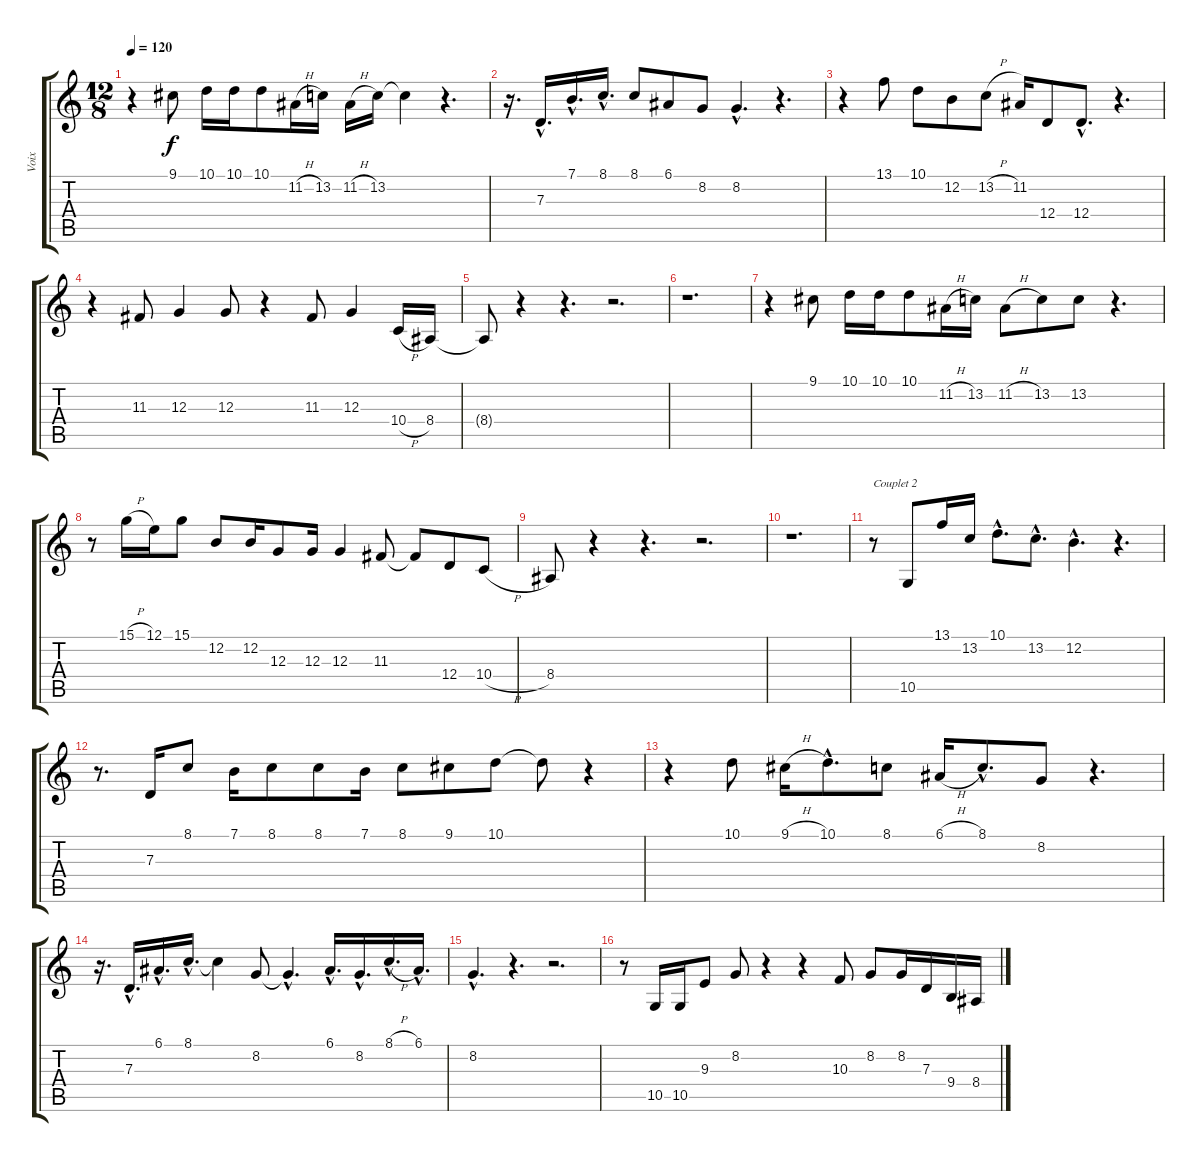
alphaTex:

\track ("Voix" "Voix") {instrument accordion}
\staff {score tabs}
\tuning (E4 B3 G3 D3 A2 E2) {hide}
\ts (12 8)
\tempo 120
\clef g2
\ks c
r.4{dy f} 9.1.8 10.1.16 10.1.16 10.1.8 11.2{h}.16 13.2.16 11.2{h}.16 13.2.16 13.2{t}.4 r.4{d} |
r.16{d} 7.3{hac}.16{d} 7.1{hac}.16{d} 8.1{hac}.16{d} 8.1.8 6.1.8 8.2.8 8.2{hac}.4{d} r.4{d} |
r.4 13.1.8 10.1.8 12.2.8 13.2{h}.8 11.2.16 12.4.8 12.4{hac}.8{d} r.4{d} |
r.4 11.3.8 12.3.4 12.3.8 r.4 11.3.8 12.3.4 10.4{h}.16 8.4.16 |
8.4{t}.8 r.4 r.4{d} r.2{d} |
r.1{d} |
r.4 9.1.8 10.1.16 10.1.16 10.1.8 11.2{h}.16 13.2.16 11.2{h}.8 13.2.8 13.2.8 r.4{d} |
r.8 15.1{h}.16 12.1.16 15.1.8 12.2.8 12.2.16 12.3.8 12.3.16 12.3.4 11.3.8 11.3{t}.8 12.4.8 10.4{h}.8 |
8.4.8 r.4 r.4{d} r.2{d} |
r.1{d} |
r.8{txt "Couplet 2"} 10.5.8 13.1.16 13.2.16 10.1{hac}.8{d} 13.2{hac}.8{d} 12.2{hac}.4{d} r.4{d} |
r.8{d} 7.3.16 8.1.8 7.1.16 8.1.8 8.1.8 7.1.16 8.1.8 9.1.8 10.1.8 10.1{t}.8 r.4 |
r.4 10.1.8 9.1{h}.16 10.1{hac}.8{d} 8.1.8 6.1{h}.16 8.1{hac}.8{d} 8.2.8 r.4{d} |
r.16{d} 7.3{hac}.16{d} 6.1{hac}.16{d} 8.1{hac}.16{d} 8.1{t}.4 8.2.8 8.2{hac t}.4{d} 6.1{hac}.16{d} 8.2{hac}.16{d} 8.1{h hac}.16{d} 6.1{hac}.16{d} |
8.2{hac}.4{d} r.4{d} r.2{d} |
r.8 10.5.16 10.5.16 9.3.8 8.2.8 r.4 r.4 10.3.8 8.2.8 8.2.16 7.3.16 9.4.16 8.4.16
